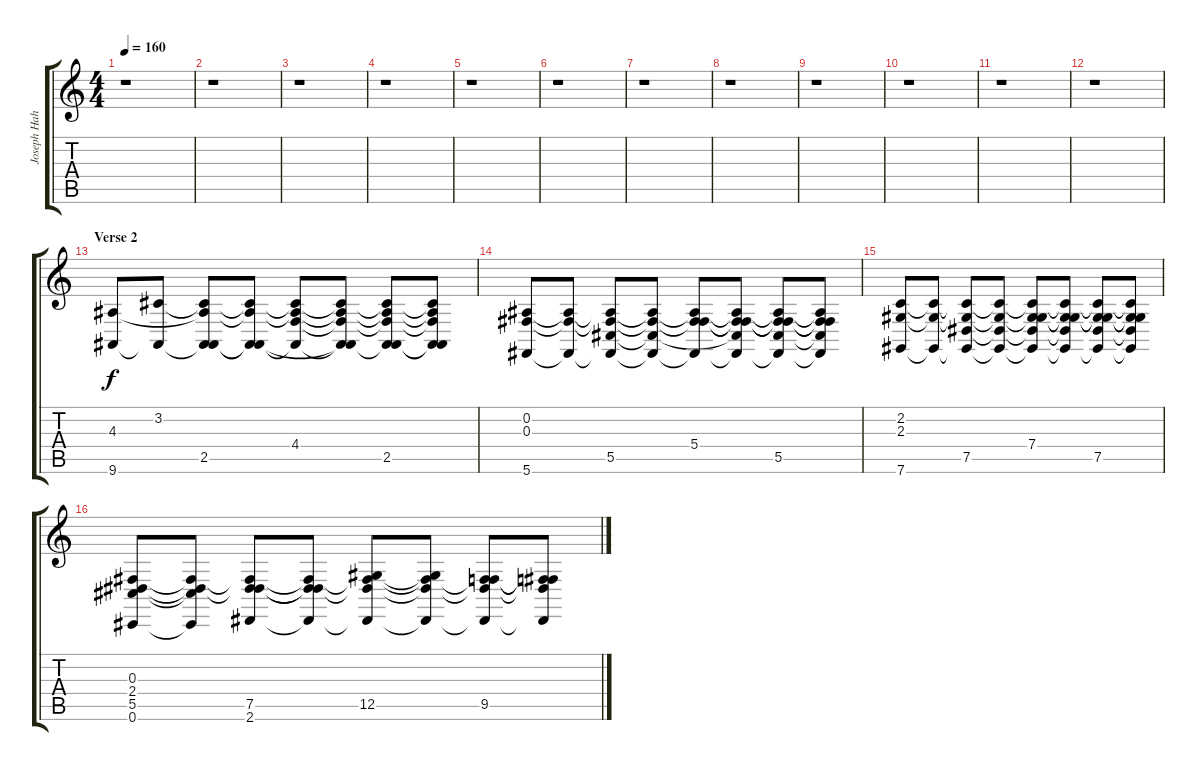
\track ("Joseph Hahn (Sampler)" "Joseph Hah") {instrument harpsichord}
\staff {score tabs}
\tuning (Eb4 Bb3 Gb3 Db3 Ab2 Db2) {hide}
\ts (4 4)
\tempo 160
\clef g2
\ks c
r.1{dy f} |
r.1 |
r.1 |
r.1 |
r.1 |
r.1 |
r.1 |
r.1 |
r.1 |
r.1 |
r.1 |
r.1 |
\section ("" "Verse 2")
(4.3 9.6).8 (3.2 9.6{t}).8 (3.2{t} 4.3{t} 2.5 9.6{t}).8 (3.2{t} 4.3{t} 2.5{t} 9.6{t}).8 (3.2{t} 4.3{t} 4.4 9.6{t}).8 (3.2{t} 4.3{t} 4.4{t} 2.5{t} 9.6{t}).8 (3.2{t} 4.3{t} 4.4{t} 2.5 9.6{t}).8 (3.2{t} 4.3{t} 4.4{t} 2.5{t} 9.6{t}).8 |
(0.2 0.3 5.6).8 (0.2{t} 0.3{t} 5.6{t}).8 (0.2{t} 0.3{t} 5.5 5.6{t}).8 (0.2{t} 0.3{t} 5.5{t} 5.6{t}).8 (0.2{t} 0.3{t} 5.4 5.6{t}).8 (0.2{t} 0.3{t} 5.4{t} 5.5{t} 5.6{t}).8 (0.2{t} 0.3{t} 5.4{t} 5.5 5.6{t}).8 (0.2{t} 0.3{t} 5.4{t} 5.5{t} 5.6{t}).8 |
(2.2 2.3 7.6).8 (2.2{t} 2.3{t} 7.6{t}).8 (2.2{t} 2.3{t} 7.5 7.6{t}).8 (2.2{t} 2.3{t} 7.5{t} 7.6{t}).8 (2.2{t} 2.3{t} 7.4 7.5{t} 7.6{t}).8 (2.2{t} 2.3{t} 7.4{t} 7.5{t} 7.6{t}).8 (2.2{t} 2.3{t} 7.4{t} 7.5 7.6{t}).8 (2.2{t} 2.3{t} 7.4{t} 7.5{t} 7.6{t}).8 |
(0.3 2.4 5.5 0.6).8 (0.3{t} 2.4{t} 5.5{t} 0.6{t}).8 (0.3{t} 2.4{t} 7.5 2.6).8 (0.3{t} 2.4{t} 7.5{t} 2.6{t}).8 (0.3{t} 2.4{t} 12.5 2.6{t}).8 (0.3{t} 2.4{t} 12.5{t} 2.6{t}).8 (0.3{t} 2.4{t} 9.5 2.6{t}).8 (0.3{t} 2.4{t} 9.5{t} 2.6{t}).8
